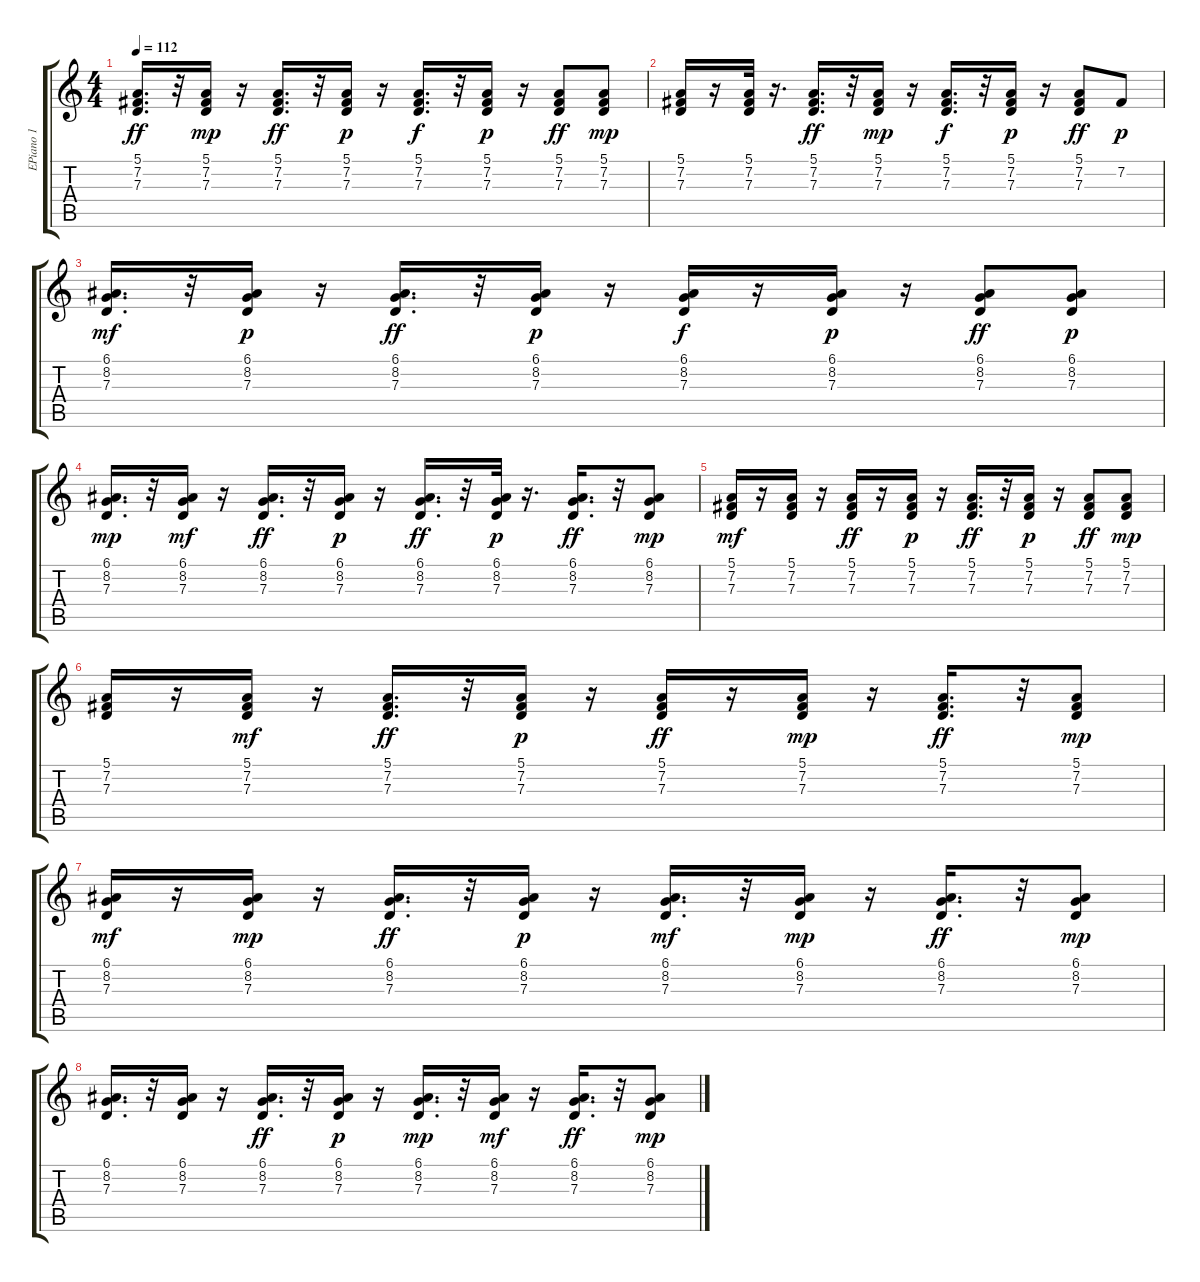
\track ("EPiano 1" "EPiano 1") {instrument stringensemble1}
\staff {score tabs}
\tuning (E4 B3 G3 D3 A2 E2) {hide}
\ts (4 4)
\tempo 112
\clef g2
\ks c
(5.1 7.2 7.3).16{d dy ff} r.32 (5.1 7.2 7.3).16{dy mp} r.16 (5.1 7.2 7.3).16{d dy ff} r.32 (5.1 7.2 7.3).16{dy p} r.16 (5.1 7.2 7.3).16{d dy f} r.32 (5.1 7.2 7.3).16{dy p} r.16 (5.1 7.2 7.3).8{dy ff} (5.1 7.2 7.3).8{dy mp} |
(5.1 7.2 7.3).16 r.16 (5.1 7.2 7.3).32 r.16{d} (5.1 7.2 7.3).16{d dy ff} r.32 (5.1 7.2 7.3).16{dy mp} r.16 (5.1 7.2 7.3).16{d dy f} r.32 (5.1 7.2 7.3).16{dy p} r.16 (5.1 7.2 7.3).8{dy ff} 7.2.8{dy p} |
(6.1 8.2 7.3).16{d dy mf} r.32 (6.1 8.2 7.3).16{dy p} r.16 (6.1 8.2 7.3).16{d dy ff} r.32 (6.1 8.2 7.3).16{dy p} r.16 (6.1 8.2 7.3).16{dy f} r.16 (6.1 8.2 7.3).16{dy p} r.16 (6.1 8.2 7.3).8{dy ff} (6.1 8.2 7.3).8{dy p} |
(6.1 8.2 7.3).16{d dy mp} r.32 (6.1 8.2 7.3).16{dy mf} r.16 (6.1 8.2 7.3).16{d dy ff} r.32 (6.1 8.2 7.3).16{dy p} r.16 (6.1 8.2 7.3).16{d dy ff} r.32 (6.1 8.2 7.3).32{dy p} r.16{d} (6.1 8.2 7.3).16{d dy ff} r.32 (6.1 8.2 7.3).8{dy mp} |
(5.1 7.2 7.3).16{dy mf} r.16 (5.1 7.2 7.3).16 r.16 (5.1 7.2 7.3).16{dy ff} r.16 (5.1 7.2 7.3).16{dy p} r.16 (5.1 7.2 7.3).16{d dy ff} r.32 (5.1 7.2 7.3).16{dy p} r.16 (5.1 7.2 7.3).8{dy ff} (5.1 7.2 7.3).8{dy mp} |
(5.1 7.2 7.3).16 r.16 (5.1 7.2 7.3).16{dy mf} r.16 (5.1 7.2 7.3).16{d dy ff} r.32 (5.1 7.2 7.3).16{dy p} r.16 (5.1 7.2 7.3).16{dy ff} r.16 (5.1 7.2 7.3).16{dy mp} r.16 (5.1 7.2 7.3).16{d dy ff} r.32 (5.1 7.2 7.3).8{dy mp} |
(6.1 8.2 7.3).16{dy mf} r.16 (6.1 8.2 7.3).16{dy mp} r.16 (6.1 8.2 7.3).16{d dy ff} r.32 (6.1 8.2 7.3).16{dy p} r.16 (6.1 8.2 7.3).16{d dy mf} r.32 (6.1 8.2 7.3).16{dy mp} r.16 (6.1 8.2 7.3).16{d dy ff} r.32 (6.1 8.2 7.3).8{dy mp} |
(6.1 8.2 7.3).16{d} r.32 (6.1 8.2 7.3).16 r.16 (6.1 8.2 7.3).16{d dy ff} r.32 (6.1 8.2 7.3).16{dy p} r.16 (6.1 8.2 7.3).16{d dy mp} r.32 (6.1 8.2 7.3).16{dy mf} r.16 (6.1 8.2 7.3).16{d dy ff} r.32 (6.1 8.2 7.3).8{dy mp}
